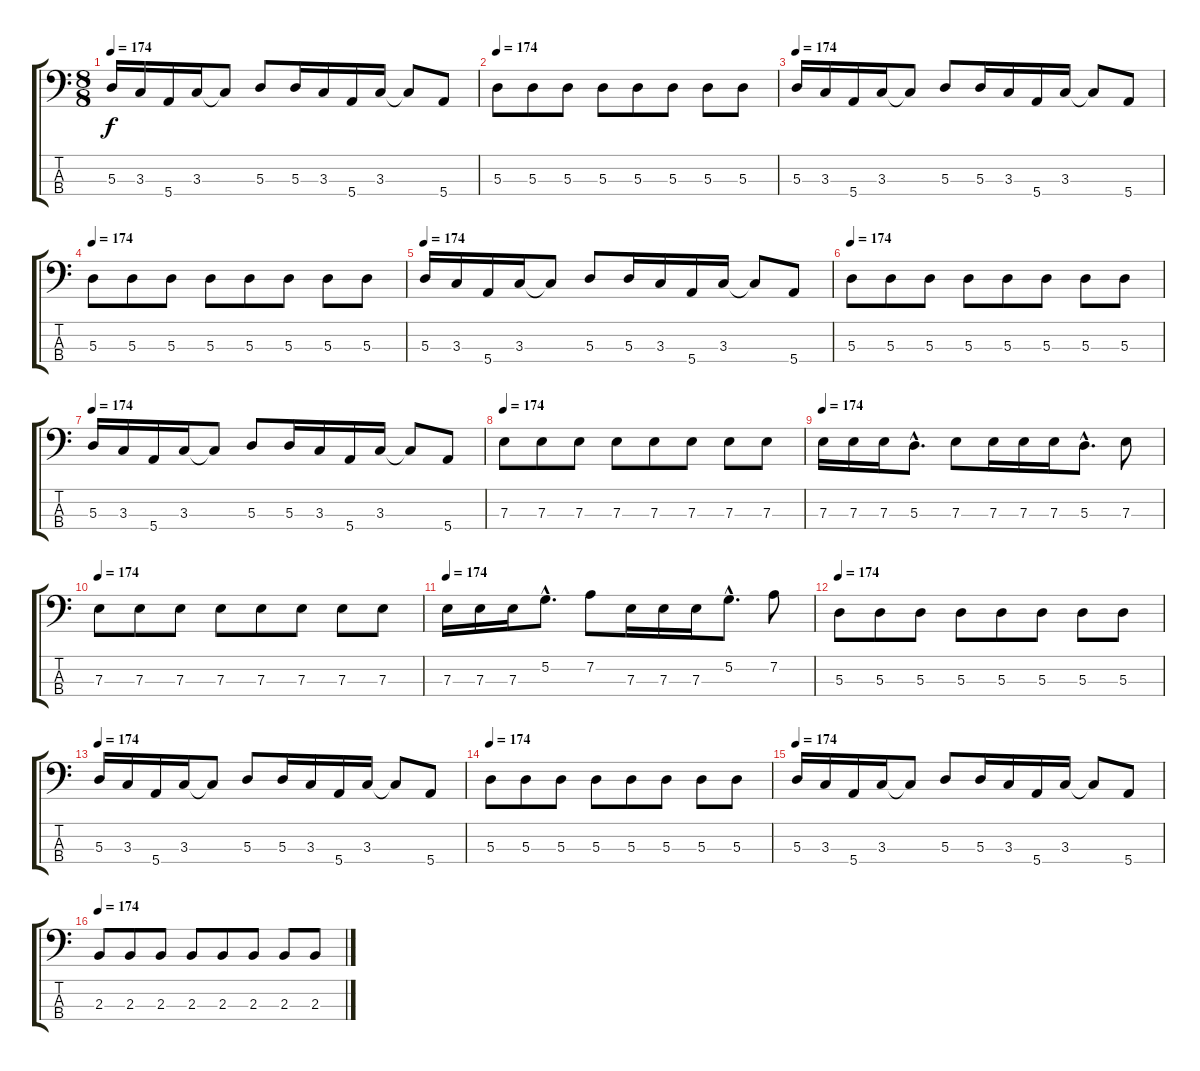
\track "" {instrument electricbassfinger}
\staff {score tabs}
\tuning (G2 D2 A1 E1) {hide}
\ts (8 8)
\tempo 174
\clef f4
\ks c
5.3.16{dy f} 3.3.16 5.4.16 3.3.16 3.3{t}.8 5.3.8 5.3.16 3.3.16 5.4.16 3.3.16 3.3{t}.8 5.4.8 |
\tempo 174
5.3.8 5.3.8 5.3.8 5.3.8 5.3.8 5.3.8 5.3.8 5.3.8 |
\tempo 174
5.3.16 3.3.16 5.4.16 3.3.16 3.3{t}.8 5.3.8 5.3.16 3.3.16 5.4.16 3.3.16 3.3{t}.8 5.4.8 |
\tempo 174
5.3.8 5.3.8 5.3.8 5.3.8 5.3.8 5.3.8 5.3.8 5.3.8 |
\tempo 174
5.3.16 3.3.16 5.4.16 3.3.16 3.3{t}.8 5.3.8 5.3.16 3.3.16 5.4.16 3.3.16 3.3{t}.8 5.4.8 |
\tempo 174
5.3.8 5.3.8 5.3.8 5.3.8 5.3.8 5.3.8 5.3.8 5.3.8 |
\tempo 174
5.3.16 3.3.16 5.4.16 3.3.16 3.3{t}.8 5.3.8 5.3.16 3.3.16 5.4.16 3.3.16 3.3{t}.8 5.4.8 |
\tempo 174
7.3.8 7.3.8 7.3.8 7.3.8 7.3.8 7.3.8 7.3.8 7.3.8 |
\tempo 174
7.3.16 7.3.16 7.3.16 5.3{hac}.8{d} 7.3.8 7.3.16 7.3.16 7.3.16 5.3{hac}.8{d} 7.3.8 |
\tempo 174
7.3.8 7.3.8 7.3.8 7.3.8 7.3.8 7.3.8 7.3.8 7.3.8 |
\tempo 174
7.3.16 7.3.16 7.3.16 5.2{hac}.8{d} 7.2.8 7.3.16 7.3.16 7.3.16 5.2{hac}.8{d} 7.2.8 |
\tempo 174
5.3.8 5.3.8 5.3.8 5.3.8 5.3.8 5.3.8 5.3.8 5.3.8 |
\tempo 174
5.3.16 3.3.16 5.4.16 3.3.16 3.3{t}.8 5.3.8 5.3.16 3.3.16 5.4.16 3.3.16 3.3{t}.8 5.4.8 |
\tempo 174
5.3.8 5.3.8 5.3.8 5.3.8 5.3.8 5.3.8 5.3.8 5.3.8 |
\tempo 174
5.3.16 3.3.16 5.4.16 3.3.16 3.3{t}.8 5.3.8 5.3.16 3.3.16 5.4.16 3.3.16 3.3{t}.8 5.4.8 |
\tempo 174
2.3.8 2.3.8 2.3.8 2.3.8 2.3.8 2.3.8 2.3.8 2.3.8
